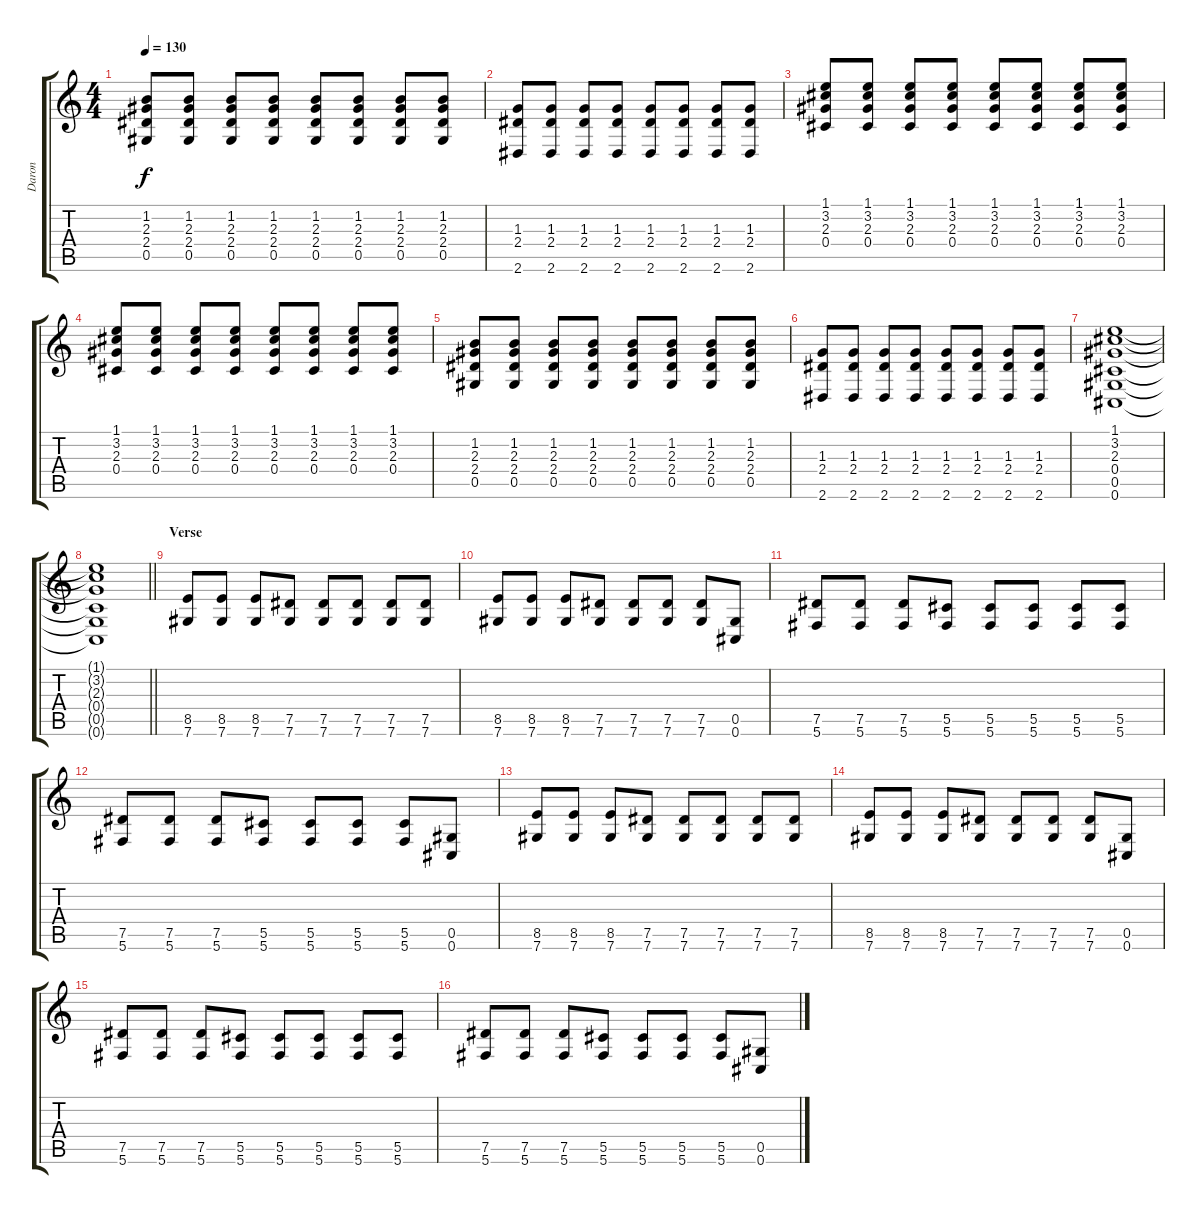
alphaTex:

\track ("Daron" "Daron") {instrument electricguitarmuted}
\staff {score tabs}
\tuning (Eb4 Bb3 Gb3 Db3 Ab2 Db2) {hide}
\ts (4 4)
\tempo 130
\clef g2
\ks c
(1.2 2.3 2.4 0.5).8{dy f volume 10} (1.2 2.3 2.4 0.5).8 (1.2 2.3 2.4 0.5).8 (1.2 2.3 2.4 0.5).8 (1.2 2.3 2.4 0.5).8 (1.2 2.3 2.4 0.5).8 (1.2 2.3 2.4 0.5).8 (1.2 2.3 2.4 0.5).8 |
(1.3 2.4 2.6).8 (1.3 2.4 2.6).8 (1.3 2.4 2.6).8 (1.3 2.4 2.6).8 (1.3 2.4 2.6).8 (1.3 2.4 2.6).8 (1.3 2.4 2.6).8 (1.3 2.4 2.6).8 |
(1.1 3.2 2.3 0.4).8 (1.1 3.2 2.3 0.4).8 (1.1 3.2 2.3 0.4).8 (1.1 3.2 2.3 0.4).8 (1.1 3.2 2.3 0.4).8 (1.1 3.2 2.3 0.4).8 (1.1 3.2 2.3 0.4).8 (1.1 3.2 2.3 0.4).8 |
(1.1 3.2 2.3 0.4).8 (1.1 3.2 2.3 0.4).8 (1.1 3.2 2.3 0.4).8 (1.1 3.2 2.3 0.4).8 (1.1 3.2 2.3 0.4).8 (1.1 3.2 2.3 0.4).8 (1.1 3.2 2.3 0.4).8 (1.1 3.2 2.3 0.4).8 |
(1.2 2.3 2.4 0.5).8{volume 10} (1.2 2.3 2.4 0.5).8 (1.2 2.3 2.4 0.5).8 (1.2 2.3 2.4 0.5).8 (1.2 2.3 2.4 0.5).8 (1.2 2.3 2.4 0.5).8 (1.2 2.3 2.4 0.5).8 (1.2 2.3 2.4 0.5).8 |
(1.3 2.4 2.6).8 (1.3 2.4 2.6).8 (1.3 2.4 2.6).8 (1.3 2.4 2.6).8 (1.3 2.4 2.6).8 (1.3 2.4 2.6).8 (1.3 2.4 2.6).8 (1.3 2.4 2.6).8 |
(1.1 3.2 2.3 0.4 0.5 0.6).1{volume 1} |
\barLineRight lightlight
(1.1{t} 3.2{t} 2.3{t} 0.4{t} 0.5{t} 0.6{t}).1 |
\section ("" "Verse")
(8.5 7.6).8{volume 13 instrument electricguitarmuted} (8.5 7.6).8 (8.5 7.6).8 (7.5 7.6).8 (7.5 7.6).8 (7.5 7.6).8 (7.5 7.6).8 (7.5 7.6).8 |
(8.5 7.6).8 (8.5 7.6).8 (8.5 7.6).8 (7.5 7.6).8 (7.5 7.6).8 (7.5 7.6).8 (7.5 7.6).8 (0.5 0.6).8 |
(7.5 5.6).8 (7.5 5.6).8 (7.5 5.6).8 (5.5 5.6).8 (5.5 5.6).8 (5.5 5.6).8 (5.5 5.6).8 (5.5 5.6).8 |
(7.5 5.6).8 (7.5 5.6).8 (7.5 5.6).8 (5.5 5.6).8 (5.5 5.6).8 (5.5 5.6).8 (5.5 5.6).8 (0.5 0.6).8 |
(8.5 7.6).8 (8.5 7.6).8 (8.5 7.6).8 (7.5 7.6).8 (7.5 7.6).8 (7.5 7.6).8 (7.5 7.6).8 (7.5 7.6).8 |
(8.5 7.6).8 (8.5 7.6).8 (8.5 7.6).8 (7.5 7.6).8 (7.5 7.6).8 (7.5 7.6).8 (7.5 7.6).8 (0.5 0.6).8 |
(7.5 5.6).8 (7.5 5.6).8 (7.5 5.6).8 (5.5 5.6).8 (5.5 5.6).8 (5.5 5.6).8 (5.5 5.6).8 (5.5 5.6).8 |
(7.5 5.6).8 (7.5 5.6).8 (7.5 5.6).8 (5.5 5.6).8 (5.5 5.6).8 (5.5 5.6).8 (5.5 5.6).8 (0.5 0.6).8
